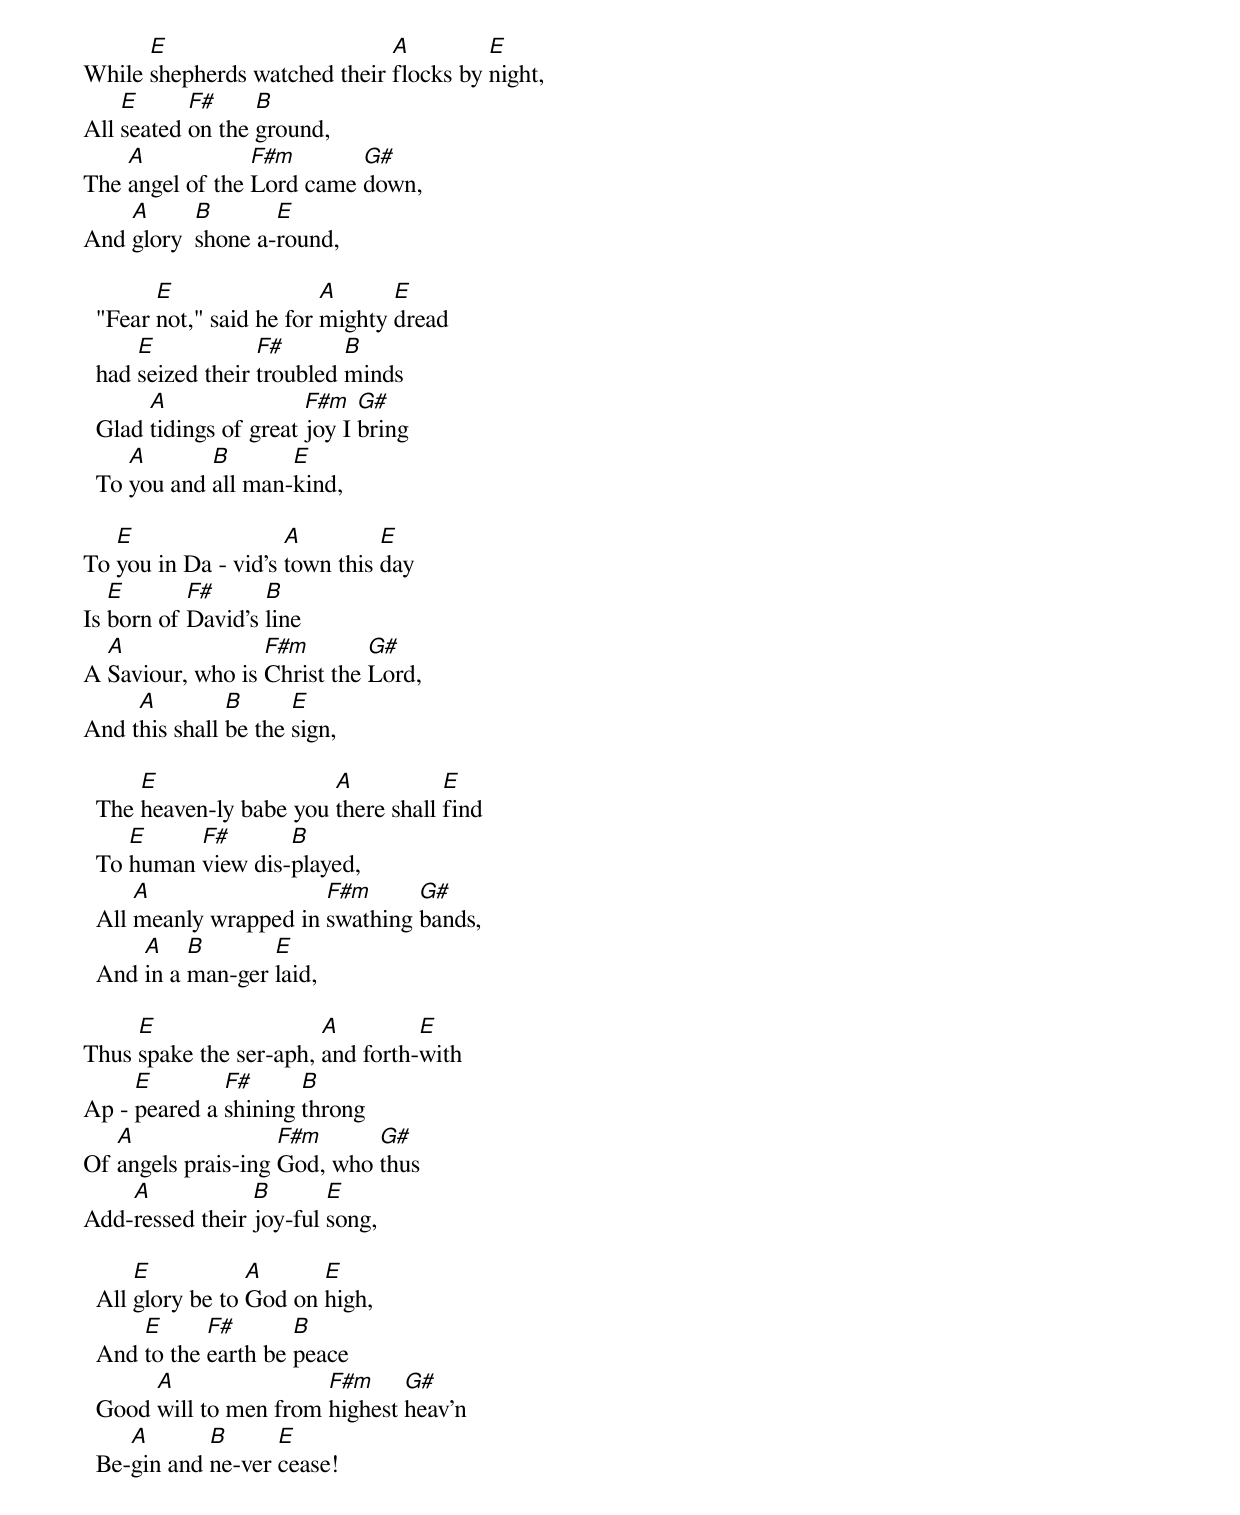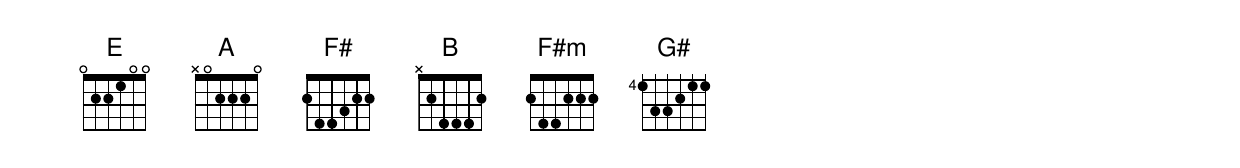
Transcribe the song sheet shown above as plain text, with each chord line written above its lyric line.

WHILE SHEPHERDS WATCHED THEIR FLOCKS (E) 2021

      E                       A         E
While shepherds watched their flocks by night,
    E      F#     B
All seated on the ground,
    A            F#m       G#
The angel of the Lord came down,
    A      B       E
And glory  shone a-round,

        E                 A      E
  "Fear not," said he for mighty dread
      E            F#       B
  had seized their troubled minds
       A                F#m   G#
  Glad tidings of great joy I bring
     A       B       E
  To you and all man-kind,

   E                 A         E
To you in Da - vid's town this day
   E       F#      B
Is born of David's line
  A               F#m        G#
A Saviour, who is Christ the Lord,
     A         B      E
And this shall be the sign,

      E                  A           E
  The heaven-ly babe you there shall find
     E     F#       B
  To human view dis-played,
      A                 F#m      G#
  All meanly wrapped in swathing bands,
      A    B       E
  And in a man-ger laid,

     E                  A         E
Thus spake the ser-aph, and forth-with
     E        F#      B
Ap - peared a shining throng
   A                F#m      G#
Of angels prais-ing God, who thus
    A            B       E
Add-ressed their joy-ful song,

      E           A      E
  All glory be to God on high,
      E      F#       B
  And to the earth be peace
       A                F#m     G#
  Good will to men from highest heav'n
     A       B      E
  Be-gin and ne-ver cease!
